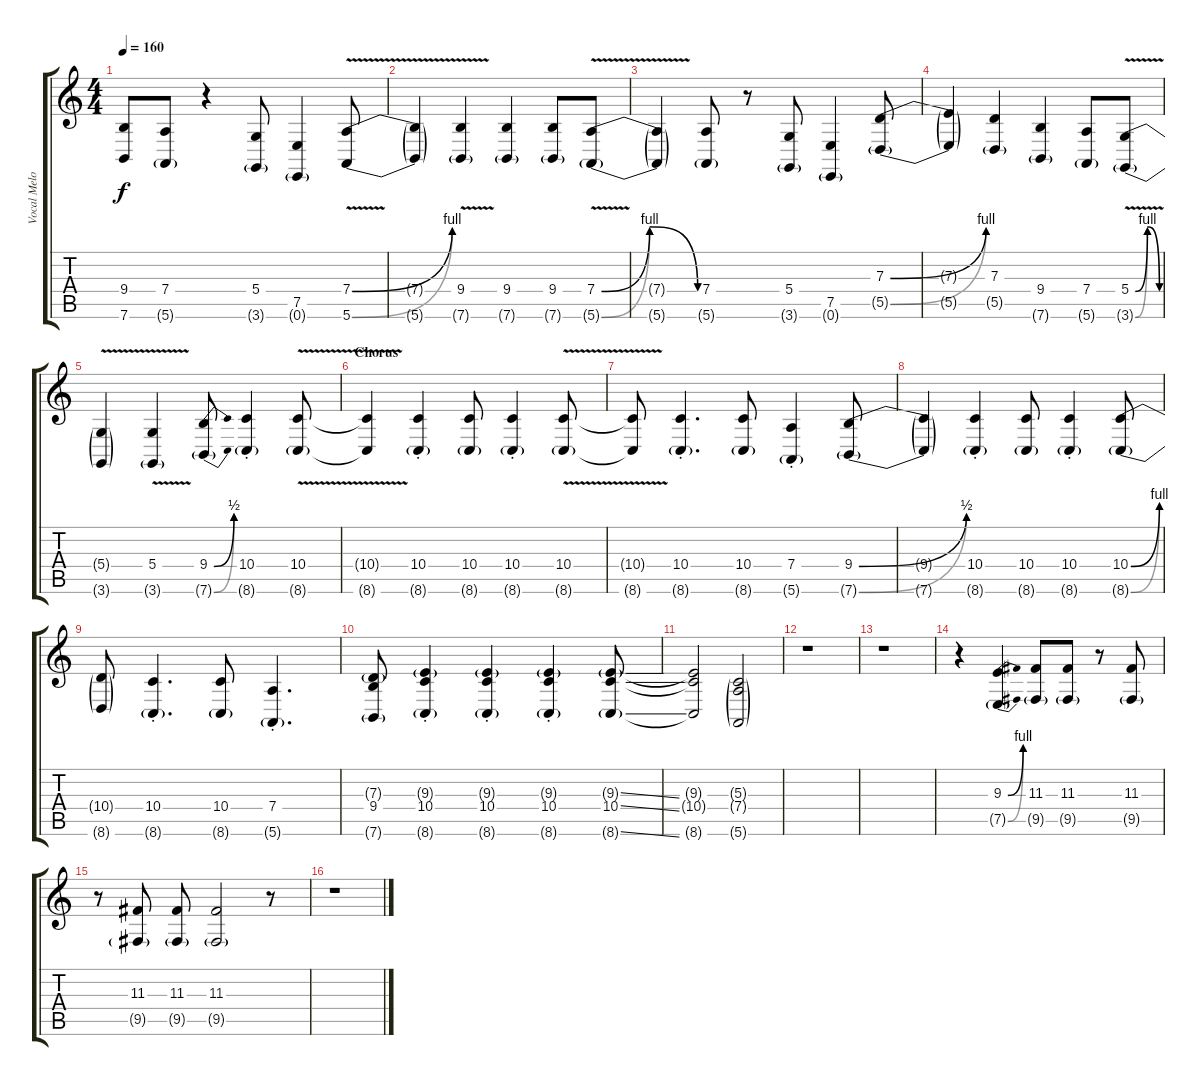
\track ("Vocal Melody" "Vocal Melo") {instrument altosax}
\staff {score tabs}
\tuning (E4 B3 G3 D3 A2 E2) {hide}
\ts (4 4)
\tempo 160
\clef g2
\ks c
(9.4{t} 7.6{t}).8{dy f} (7.4 5.6{g}).8 r.4 (5.4 3.6{g}).8 (7.5 0.6{g}).4 (7.4{be (bend 0 0 60 4) v} 5.6{be (bend 0 0 60 4) v}).8 |
(7.4{t} 5.6{t}).4 (9.4{v} 7.6{v g}).4 (9.4 7.6{g}).4 (9.4 7.6{g}).8 (7.4{be (bendrelease 0 0 30 4 30 4 60 0) v} 5.6{be (bendrelease 0 0 30 4 30 4 60 0) v g}).8 |
(7.4{t} 5.6{t}).4 (7.4 5.6{g}).8 r.8 (5.4 3.6{g}).8 (7.5 0.6{g}).4 (7.3{be (bend 0 0 60 4)} 5.5{be (bend 0 0 60 4) g}).8 |
(7.3{t} 5.5{t}).4 (7.3 5.5{g}).4 (9.4 7.6{g}).4 (7.4 5.6{g}).8 (5.4{be (bendrelease 0 0 30 4 30 4 60 0) v} 3.6{be (bendrelease 0 0 30 4 30 4 60 0) v g}).8 |
(5.4{t} 3.6{t}).4 (5.4{v} 3.6{v g}).4 (9.4{be (bend 0 0 60 2)} 7.6{be (bend 0 0 60 2) g}).8 (10.4{st} 8.6{g st}).4 (10.4{v} 8.6{v g}).8 |
\section ("" "Chorus")
(10.4{v t} 8.6{t}).4 (10.4{st} 8.6{g st}).4 (10.4 8.6{g}).8 (10.4{st} 8.6{g st}).4 (10.4{v} 8.6{v g}).8 |
(10.4{t} 8.6{t}).8 (10.4{st} 8.6{g st}).4{d} (10.4 8.6{g}).8 (7.4{st} 5.6{g st}).4 (9.4{be (bend 0 0 60 2)} 7.6{be (bend 0 0 60 2) g}).8 |
(9.4{t} 7.6{t}).4 (10.4{st} 8.6{g st}).4 (10.4 8.6{g}).8 (10.4{st} 8.6{g st}).4 (10.4{be (bend 0 0 60 4)} 8.6{be (bend 0 0 60 4) g}).8 |
(10.4{t} 8.6{t}).8 (10.4{st} 8.6{g st}).4{d} (10.4 8.6{g}).8 (7.4{st} 5.6{g st}).4{d} |
(7.3{g} 9.4 7.6{g}).8 (9.3{g st} 10.4{st} 8.6{g st}).4 (9.3{g st} 10.4{st} 8.6{g st}).4 (9.3{g st} 10.4{st} 8.6{g st}).4 (9.3{ss g} 10.4{ss} 8.6{ss g}).8 |
(9.3{t} 10.4{t} 8.6{t}).2 (5.3{g} 7.4{g} 5.6{g}).2 |
r.1 |
r.1 |
r.4 (9.3{be (bend 0 0 60 4)} 7.5{be (bend 0 0 60 4) g}).4 (11.3 9.5{g}).8 (11.3 9.5{g}).8 r.8 (11.3 9.5{g}).8 |
r.8 (11.3 9.5{g}).8 (11.3 9.5{g}).8 (11.3 9.5{g}).2 r.8 |
r.1
